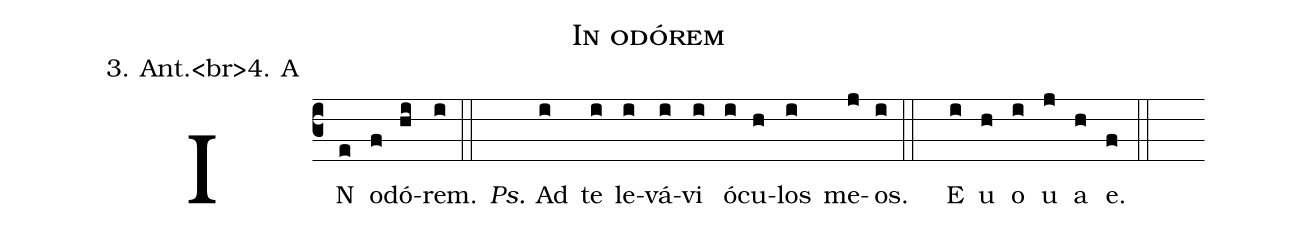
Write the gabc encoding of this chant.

name: In odórem;
annotation: 3. Ant.<br>4. A;
%%
(c3) IN(e) o(f)dó(hi)rem.(i::) <i>Ps.</i> Ad(i) te(i) le(i)vá(i)vi(i) ó(i)cu(h)los(i) me(j)os.(i::)
E(i) u(h) o(i) u(j) a(h) e.(f::)
